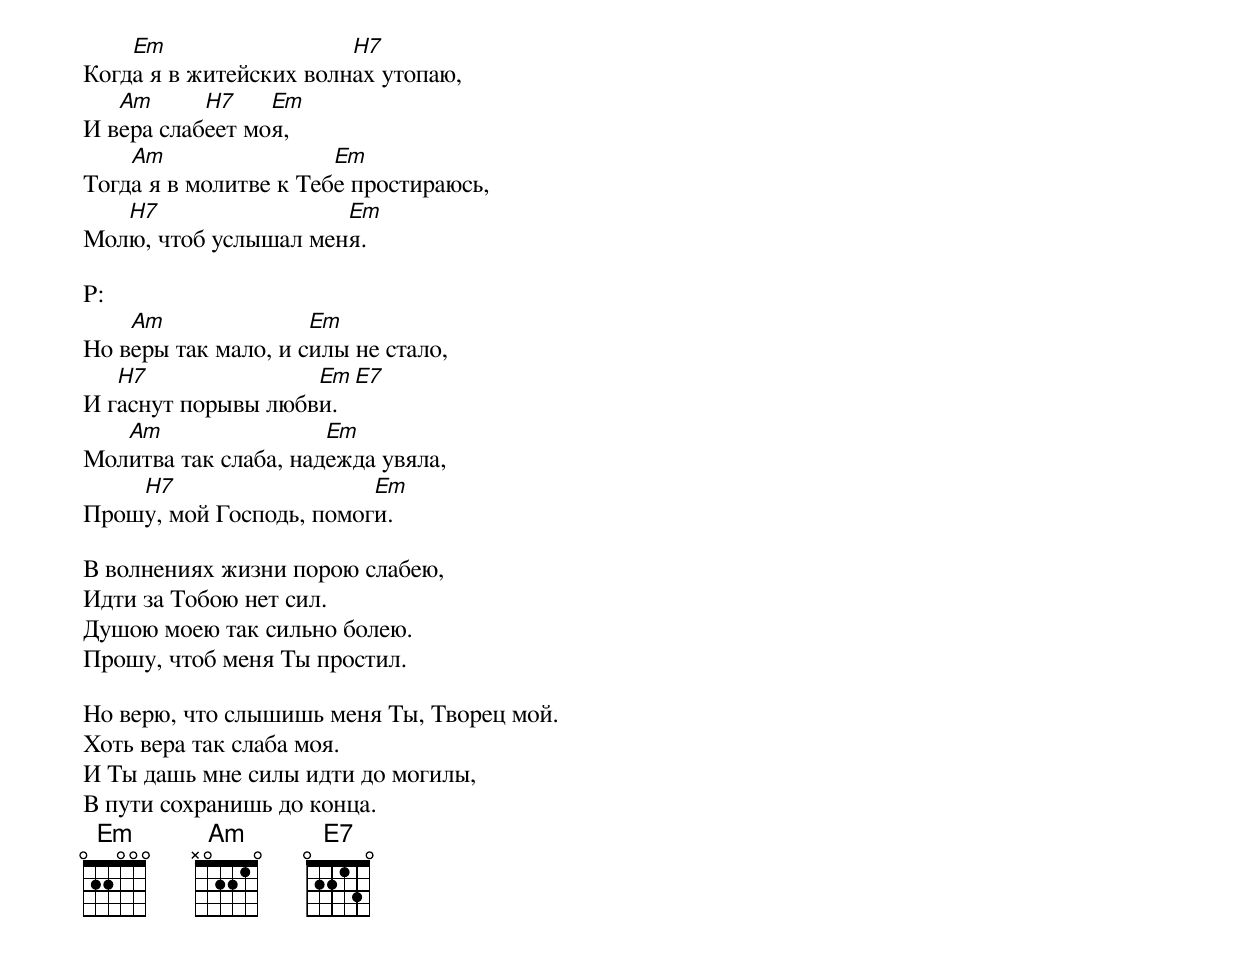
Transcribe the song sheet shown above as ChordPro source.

Когд[Em]а я в житейских волн[H7]ах утопаю,
И в[Am]ера слаб[H7]еет мо[Em]я,
Тогд[Am]а я в молитве к Теб[Em]е простираюсь,
Мол[H7]ю, чтоб услышал мен[Em]я.

P:
Но в[Am]еры так мало, и с[Em]илы не стало,
И г[H7]аснут порывы любв[Em]и. [E7]
Мол[Am]итва так слаба, над[Em]ежда увяла,
Прош[H7]у, мой Господь, помог[Em]и.

В волнениях жизни порою слабею,
Идти за Тобою нет сил.
Душою моею так сильно болею.
Прошу, чтоб меня Ты простил.

Но верю, что слышишь меня Ты, Творец мой.
Хоть вера так слаба моя.
И Ты дашь мне силы идти до могилы,
В пути сохранишь до конца.
